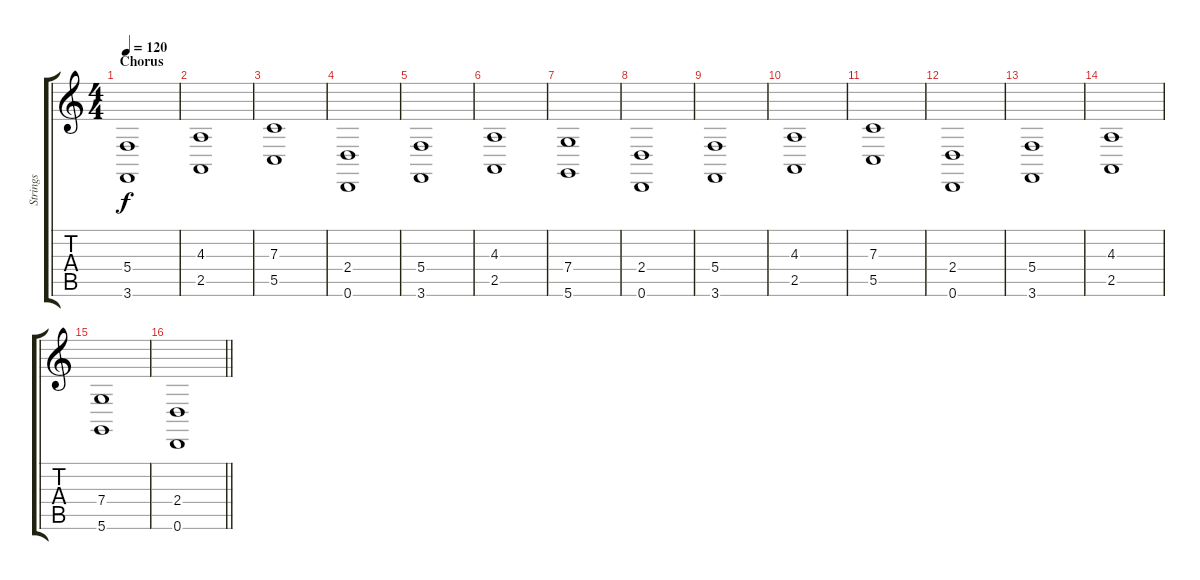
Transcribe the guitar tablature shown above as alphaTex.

\track ("Strings" "Strings") {instrument stringensemble1}
\staff {score tabs}
\tuning (D4 A3 F3 C3 G2 D2) {hide}
\ts (4 4)
\section ("" "Chorus")
\tempo 120
\clef g2
\ks c
(5.4 3.6).1{dy f} |
(4.3 2.5).1 |
(7.3 5.5).1 |
(2.4 0.6).1 |
(5.4 3.6).1 |
(4.3 2.5).1 |
(7.4 5.6).1 |
(2.4 0.6).1 |
(5.4 3.6).1 |
(4.3 2.5).1 |
(7.3 5.5).1 |
(2.4 0.6).1 |
(5.4 3.6).1 |
(4.3 2.5).1 |
(7.4 5.6).1 |
\barLineRight lightlight
(2.4 0.6).1
